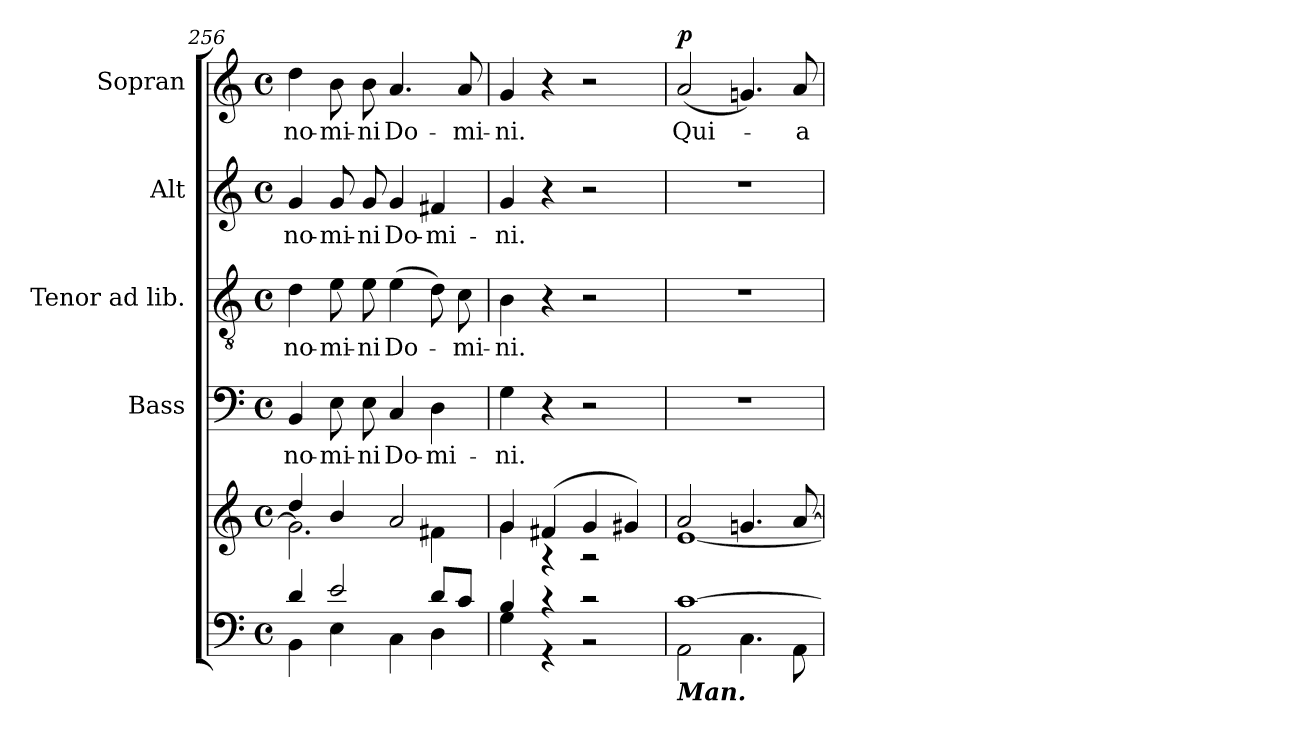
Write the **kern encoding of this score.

**kern	**kern	**kern	**text	**kern	**text	**kern	**text	**kern	**text	**dynam
*part5	*part5	*part4	*part4	*part3	*part3	*part2	*part2	*part1	*part1	*part1
*staff6	*staff5	*staff4	*staff4	*staff3	*staff3	*staff2	*staff2	*staff1	*staff1	*staff1
*	*	*I"Bass	*	*I"Tenor ad lib.	*	*I"Alt	*	*I"Sopran	*	*
*	*	*I'B.	*	*I'T.	*	*I'A.	*	*I'S.	*	*
*clefF4	*clefG2	*clefF4	*	*clefGv2	*	*clefG2	*	*clefG2	*	*
*k[]	*k[]	*k[]	*	*k[]	*	*k[]	*	*k[]	*	*
*C:	*C:	*C:	*	*C:	*	*C:	*	*C:	*	*
*M4/4	*M4/4	*M4/4	*	*M4/4	*	*M4/4	*	*M4/4	*	*
*met(c)	*met(c)	*met(c)	*	*met(c)	*	*met(c)	*	*met(c)	*	*
=256	=256	=256	=256	=256	=256	=256	=256	=256	=256	=256
*^	*^	*	*	*	*	*	*	*	*	*
!	!	!	!	!	!LO:LY:b	!	!LO:LY:b	!	!LO:LY:b	!	!LO:LY:b	!
4d/	4BB\	4dd/	2.g\]	4BB/	no-	4d\	no-	4g/	no-	4dd\	no-	.
!	!	!	!	!	!LO:LY:b	!	!LO:LY:b	!	!LO:LY:b	!	!LO:LY:b	!
2e/	4E\	4b/	.	8E\	-mi-	8e\	-mi-	8g/	-mi-	8b\	-mi-	.
!	!	!	!	!	!LO:LY:b	!	!LO:LY:b	!	!LO:LY:b	!	!LO:LY:b	!
.	.	.	.	8E\	-ni	8e\	-ni	8g/	-ni	8b\	-ni	.
!	!	!	!	!	!LO:LY:b	!	!LO:LY:b	!	!LO:LY:b	!	!LO:LY:b	!
.	4C\	2a/	.	4C/	Do-	(>4e\	Do-	4g/	Do-	4.a/	Do-	.
!	!	!	!	!	!LO:LY:b	!	!	!	!LO:LY:b	!	!	!
8d/L	4D\	.	4f#X\	4D\	-mi-	8d\)	.	4f#X/	-mi-	.	.	.
!	!	!	!	!	!	!	!LO:LY:b	!	!	!	!LO:LY:b	!
8c/J	.	.	.	.	.	8c\	-mi-	.	.	8a/	-mi-	.
!!LO:LB:g=z
=257	=257	=257	=257	=257	=257	=257	=257	=257	=257	=257	=257	=257
!	!	!	!	!	!LO:LY:b	!	!LO:LY:b	!	!LO:LY:b	!	!LO:LY:b	!
4B/	4G\	4g/	4g\	4G\	-ni.	4B\	-ni.	4g/	-ni.	4g/	-ni.	.
4r	4r	(4f#X/	4rA	4r	.	4r	.	4r	.	4r	.	.
2r	2r	4g/	2rB	2r	.	2r	.	2r	.	2r	.	.
.	.	4g#X/)	.	.	.	.	.	.	.	.	.	.
=258	=258	=258	=258	=258	=258	=258	=258	=258	=258	=258	=258	=258
!LO:TX:b:Bi:t=Man.	!	!	!	!	!	!	!	!	!	!	!	!
!	!	!	!	!	!	!	!	!	!	!	!LO:LY:b	!LO:DY:a
[>1c	2AA\	2a/	[<1e	1r	.	1r	.	1r	.	(<2a/	Qui-	p
.	4.C\	4.gn/	.	.	.	.	.	.	.	4.gn/)	.	.
!	!	!	!	!	!	!	!	!	!	!	!LO:LY:b	!
.	8AA\	[>8a/	.	.	.	.	.	.	.	8a/	-a	.
*v	*v	*	*	*	*	*	*	*	*	*	*	*
*	*v	*v	*	*	*	*	*	*	*	*	*
=	=	=	=	=	=	=	=	=	=	=
*-	*-	*-	*-	*-	*-	*-	*-	*-	*-	*-
